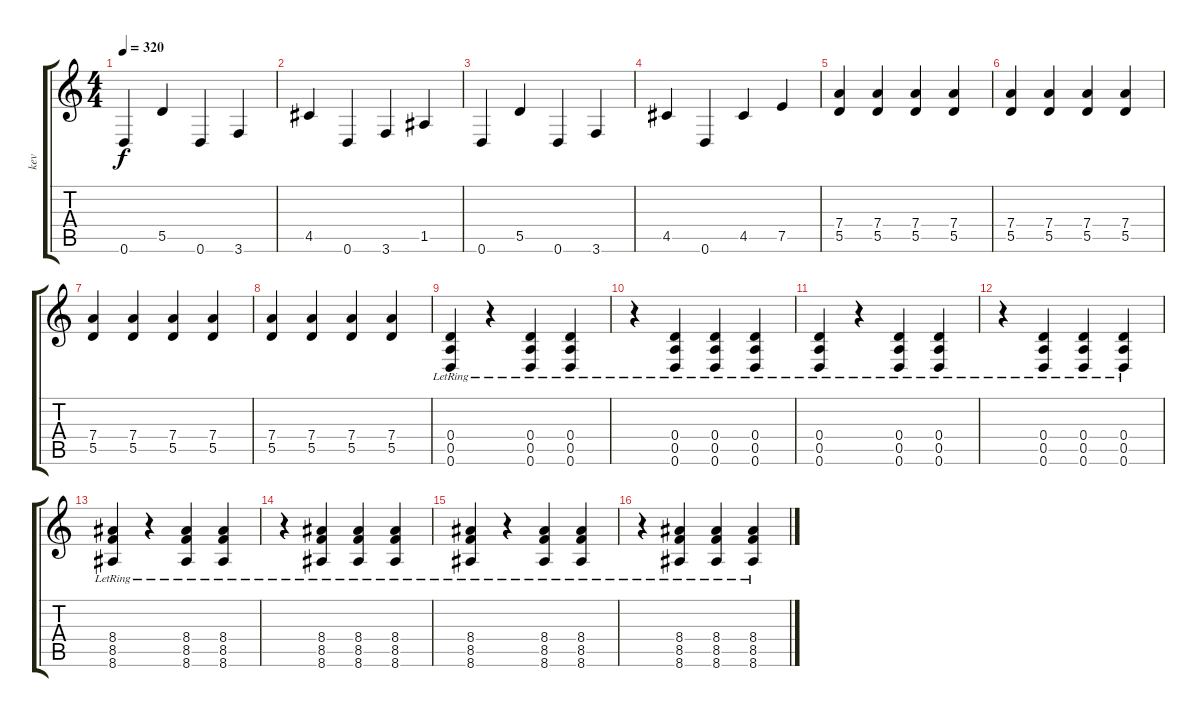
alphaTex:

\track ("kev" "kev") {instrument acousticguitarsteel}
\staff {score tabs}
\tuning (E4 B3 G3 D3 A2 D2) {hide}
\ts (4 4)
\tempo 320
\clef g2
\ks c
0.6.4{dy f} 5.5.4 0.6.4 3.6.4 |
4.5.4 0.6.4 3.6.4 1.5.4 |
0.6.4 5.5.4 0.6.4 3.6.4 |
4.5.4 0.6.4 4.5.4 7.5.4 |
(7.4 5.5).4 (7.4 5.5).4 (7.4 5.5).4 (7.4 5.5).4 |
(7.4 5.5).4 (7.4 5.5).4 (7.4 5.5).4 (7.4 5.5).4 |
(7.4 5.5).4 (7.4 5.5).4 (7.4 5.5).4 (7.4 5.5).4 |
(7.4 5.5).4 (7.4 5.5).4 (7.4 5.5).4 (7.4 5.5).4 |
(0.4{lr} 0.5{lr} 0.6{lr}).4 r.4 (0.4{lr} 0.5{lr} 0.6{lr}).4 (0.4{lr} 0.5{lr} 0.6{lr}).4 |
r.4 (0.4{lr} 0.5{lr} 0.6{lr}).4 (0.4{lr} 0.5{lr} 0.6{lr}).4 (0.4{lr} 0.5{lr} 0.6{lr}).4 |
(0.4{lr} 0.5{lr} 0.6{lr}).4 r.4 (0.4{lr} 0.5{lr} 0.6{lr}).4 (0.4{lr} 0.5{lr} 0.6{lr}).4 |
r.4 (0.4{lr} 0.5{lr} 0.6{lr}).4 (0.4{lr} 0.5{lr} 0.6{lr}).4 (0.4{lr} 0.5{lr} 0.6{lr}).4 |
(8.4{lr} 8.5{lr} 8.6{lr}).4 r.4 (8.4{lr} 8.5{lr} 8.6{lr}).4 (8.4{lr} 8.5{lr} 8.6{lr}).4 |
r.4 (8.4{lr} 8.5{lr} 8.6{lr}).4 (8.4{lr} 8.5{lr} 8.6{lr}).4 (8.4{lr} 8.5{lr} 8.6{lr}).4 |
(8.4{lr} 8.5{lr} 8.6{lr}).4 r.4 (8.4{lr} 8.5{lr} 8.6{lr}).4 (8.4{lr} 8.5{lr} 8.6{lr}).4 |
r.4 (8.4{lr} 8.5{lr} 8.6{lr}).4 (8.4{lr} 8.5{lr} 8.6{lr}).4 (8.4{lr} 8.5{lr} 8.6{lr}).4
